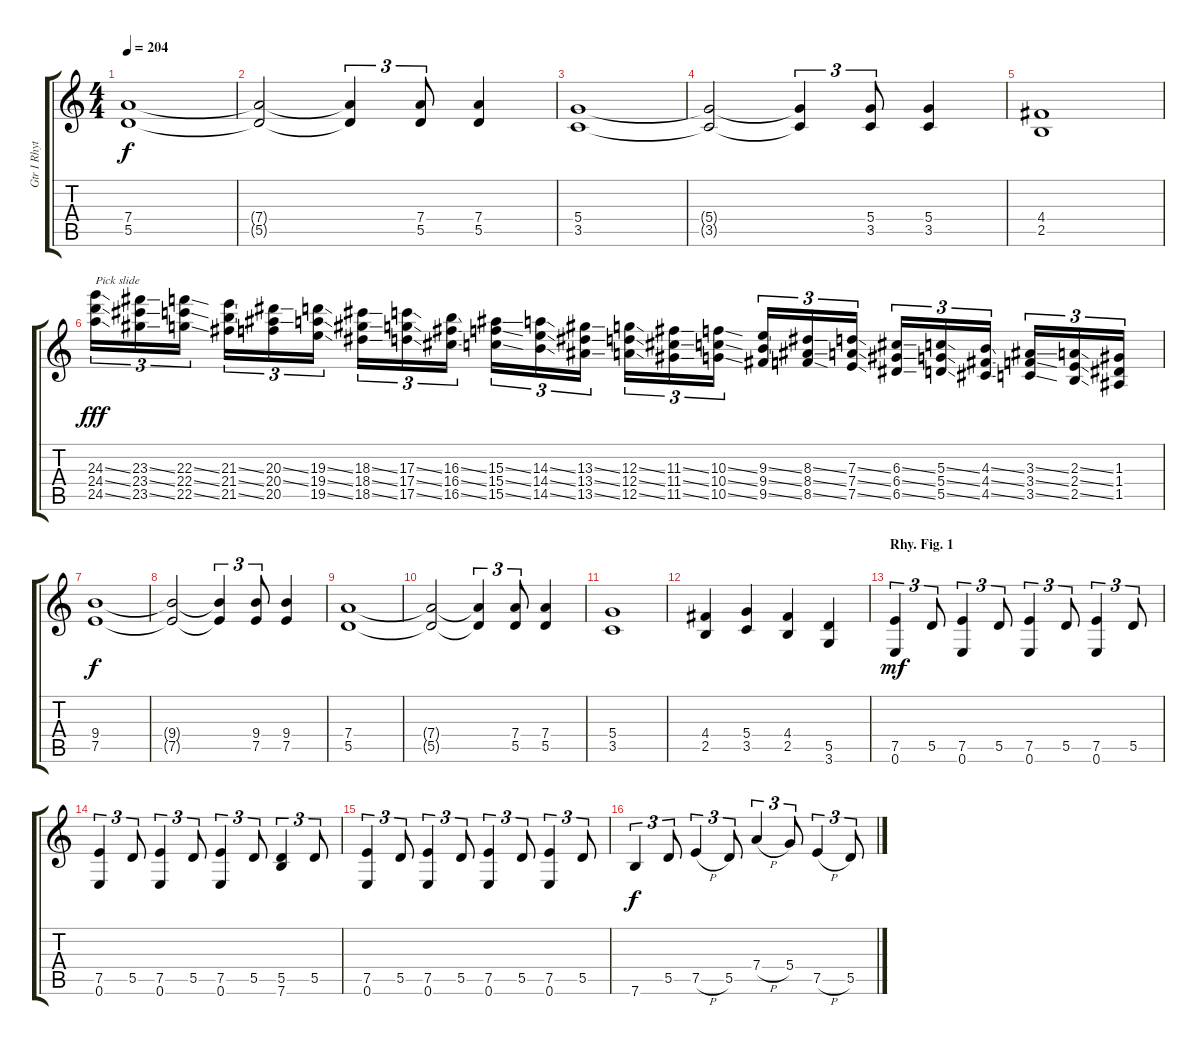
\track ("Gtr I Rhytm" "Gtr I Rhyt") {instrument overdrivenguitar}
\staff {score tabs}
\tuning (E4 B3 G3 D3 A2 E2) {hide}
\ts (4 4)
\tempo 204
\clef g2
\ks c
(7.4 5.5).1{dy f} |
(7.4{t} 5.5{t}).2 (7.4{t} 5.5{t}).4{tu (3 2)} (7.4 5.5).8{tu (3 2)} (7.4 5.5).4 |
(5.4 3.5).1 |
(5.4{t} 3.5{t}).2 (5.4{t} 3.5{t}).4{tu (3 2)} (5.4 3.5).8{tu (3 2)} (5.4 3.5).4 |
(4.4 2.5).1 |
(24.3{ss} 24.4{ss} 24.5{ss}).16{tu (3 2) txt "Pick slide" dy fff instrument guitarfretnoise} (23.3{ss} 23.4{ss} 23.5{ss}).16{tu (3 2)} (22.3{ss} 22.4{ss} 22.5{ss}).16{tu (3 2)} (21.3{ss} 21.4{ss} 21.5{ss}).16{tu (3 2)} (20.3{ss} 20.4{ss} 20.5).16{tu (3 2)} (19.3{ss} 19.4{ss} 19.5{ss}).16{tu (3 2)} (18.3{ss} 18.4{ss} 18.5{ss}).16{tu (3 2)} (17.3{ss} 17.4{ss} 17.5{ss}).16{tu (3 2)} (16.3{ss} 16.4{ss} 16.5{ss}).16{tu (3 2)} (15.3{ss} 15.4{ss} 15.5{ss}).16{tu (3 2)} (14.3{ss} 14.4{ss} 14.5{ss}).16{tu (3 2)} (13.3{ss} 13.4{ss} 13.5{ss}).16{tu (3 2)} (12.3{ss} 12.4{ss} 12.5{ss}).16{tu (3 2)} (11.3{ss} 11.4{ss} 11.5{ss}).16{tu (3 2)} (10.3{ss} 10.4{ss} 10.5{ss}).16{tu (3 2)} (9.3{ss} 9.4{ss} 9.5{ss}).16{tu (3 2)} (8.3{ss} 8.4{ss} 8.5{ss}).16{tu (3 2)} (7.3{ss} 7.4{ss} 7.5{ss}).16{tu (3 2)} (6.3{ss} 6.4{ss} 6.5{ss}).16{tu (3 2)} (5.3{ss} 5.4{ss} 5.5{ss}).16{tu (3 2)} (4.3{ss} 4.4{ss} 4.5{ss}).16{tu (3 2)} (3.3{ss} 3.4{ss} 3.5{ss}).16{tu (3 2)} (2.3{ss} 2.4{ss} 2.5{ss}).16{tu (3 2)} (1.3 1.4 1.5).16{tu (3 2)} |
(9.4 7.5).1{dy f instrument overdrivenguitar} |
(9.4{t} 7.5{t}).2 (9.4{t} 7.5{t}).4{tu (3 2)} (9.4 7.5).8{tu (3 2)} (9.4 7.5).4 |
(7.4 5.5).1 |
(7.4{t} 5.5{t}).2 (7.4{t} 5.5{t}).4{tu (3 2)} (7.4 5.5).8{tu (3 2)} (7.4 5.5).4 |
(5.4 3.5).1 |
(4.4 2.5).4 (5.4 3.5).4 (4.4 2.5).4 (5.5 3.6).4 |
\section ("" "Rhy. Fig. 1")
(7.5 0.6).4{tu (3 2) dy mf} 5.5.8{tu (3 2)} (7.5 0.6).4{tu (3 2)} 5.5.8{tu (3 2)} (7.5 0.6).4{tu (3 2)} 5.5.8{tu (3 2)} (7.5 0.6).4{tu (3 2)} 5.5.8{tu (3 2)} |
(7.5 0.6).4{tu (3 2)} 5.5.8{tu (3 2)} (7.5 0.6).4{tu (3 2)} 5.5.8{tu (3 2)} (7.5 0.6).4{tu (3 2)} 5.5.8{tu (3 2)} (5.5 7.6).4{tu (3 2)} 5.5.8{tu (3 2)} |
(7.5 0.6).4{tu (3 2)} 5.5.8{tu (3 2)} (7.5 0.6).4{tu (3 2)} 5.5.8{tu (3 2)} (7.5 0.6).4{tu (3 2)} 5.5.8{tu (3 2)} (7.5 0.6).4{tu (3 2)} 5.5.8{tu (3 2)} |
7.6.4{tu (3 2) dy f} 5.5.8{tu (3 2)} 7.5{h}.4{tu (3 2)} 5.5.8{tu (3 2)} 7.4{h}.4{tu (3 2)} 5.4.8{tu (3 2)} 7.5{h}.4{tu (3 2)} 5.5.8{tu (3 2)}
